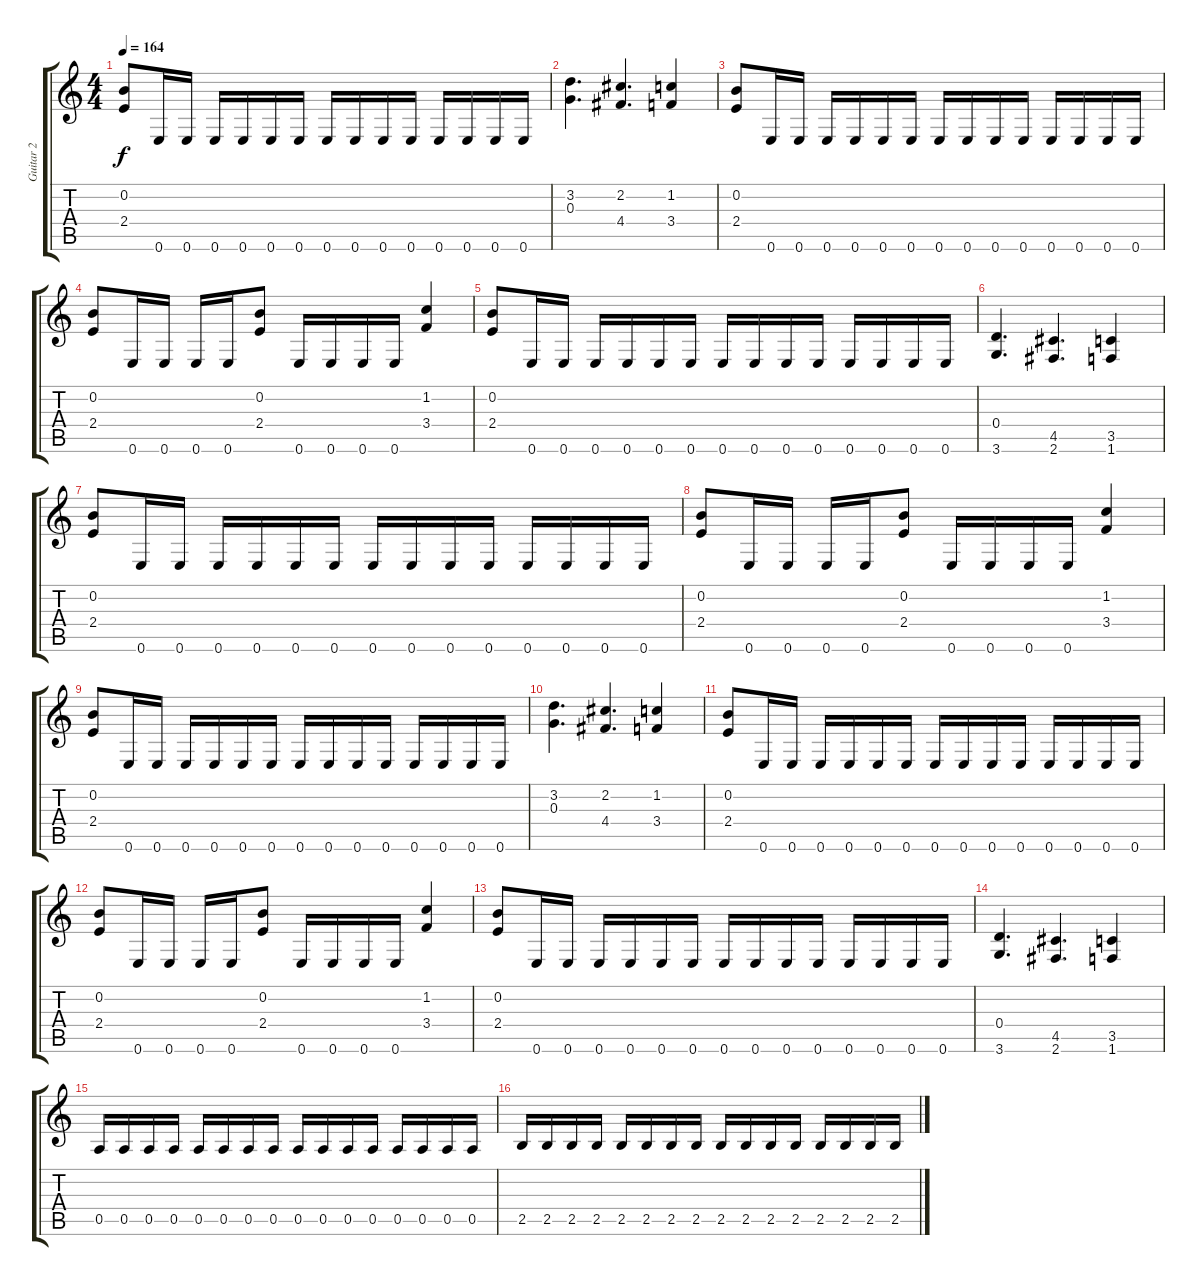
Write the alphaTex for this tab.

\track ("Guitar 2 " "Guitar 2 ") {instrument distortionguitar}
\staff {score tabs}
\tuning (E4 B3 G3 D3 A2 E2) {hide}
\ts (4 4)
\tempo 164
\clef g2
\ks c
(0.2 2.4).8{dy f} 0.6.16 0.6.16 0.6.16 0.6.16 0.6.16 0.6.16 0.6.16 0.6.16 0.6.16 0.6.16 0.6.16 0.6.16 0.6.16 0.6.16 |
(3.2 0.3).4{d} (2.2 4.4).4{d} (1.2 3.4).4 |
(0.2 2.4).8 0.6.16 0.6.16 0.6.16 0.6.16 0.6.16 0.6.16 0.6.16 0.6.16 0.6.16 0.6.16 0.6.16 0.6.16 0.6.16 0.6.16 |
(0.2 2.4).8 0.6.16 0.6.16 0.6.16 0.6.16 (0.2 2.4).8 0.6.16 0.6.16 0.6.16 0.6.16 (1.2 3.4).4 |
(0.2 2.4).8 0.6.16 0.6.16 0.6.16 0.6.16 0.6.16 0.6.16 0.6.16 0.6.16 0.6.16 0.6.16 0.6.16 0.6.16 0.6.16 0.6.16 |
(0.4 3.6).4{d} (4.5 2.6).4{d} (3.5 1.6).4 |
(0.2 2.4).8 0.6.16 0.6.16 0.6.16 0.6.16 0.6.16 0.6.16 0.6.16 0.6.16 0.6.16 0.6.16 0.6.16 0.6.16 0.6.16 0.6.16 |
(0.2 2.4).8 0.6.16 0.6.16 0.6.16 0.6.16 (0.2 2.4).8 0.6.16 0.6.16 0.6.16 0.6.16 (1.2 3.4).4 |
(0.2 2.4).8 0.6.16 0.6.16 0.6.16 0.6.16 0.6.16 0.6.16 0.6.16 0.6.16 0.6.16 0.6.16 0.6.16 0.6.16 0.6.16 0.6.16 |
(3.2 0.3).4{d} (2.2 4.4).4{d} (1.2 3.4).4 |
(0.2 2.4).8 0.6.16 0.6.16 0.6.16 0.6.16 0.6.16 0.6.16 0.6.16 0.6.16 0.6.16 0.6.16 0.6.16 0.6.16 0.6.16 0.6.16 |
(0.2 2.4).8 0.6.16 0.6.16 0.6.16 0.6.16 (0.2 2.4).8 0.6.16 0.6.16 0.6.16 0.6.16 (1.2 3.4).4 |
(0.2 2.4).8 0.6.16 0.6.16 0.6.16 0.6.16 0.6.16 0.6.16 0.6.16 0.6.16 0.6.16 0.6.16 0.6.16 0.6.16 0.6.16 0.6.16 |
(0.4 3.6).4{d} (4.5 2.6).4{d} (3.5 1.6).4 |
0.5.16 0.5.16 0.5.16 0.5.16 0.5.16 0.5.16 0.5.16 0.5.16 0.5.16 0.5.16 0.5.16 0.5.16 0.5.16 0.5.16 0.5.16 0.5.16 |
2.5.16 2.5.16 2.5.16 2.5.16 2.5.16 2.5.16 2.5.16 2.5.16 2.5.16 2.5.16 2.5.16 2.5.16 2.5.16 2.5.16 2.5.16 2.5.16
